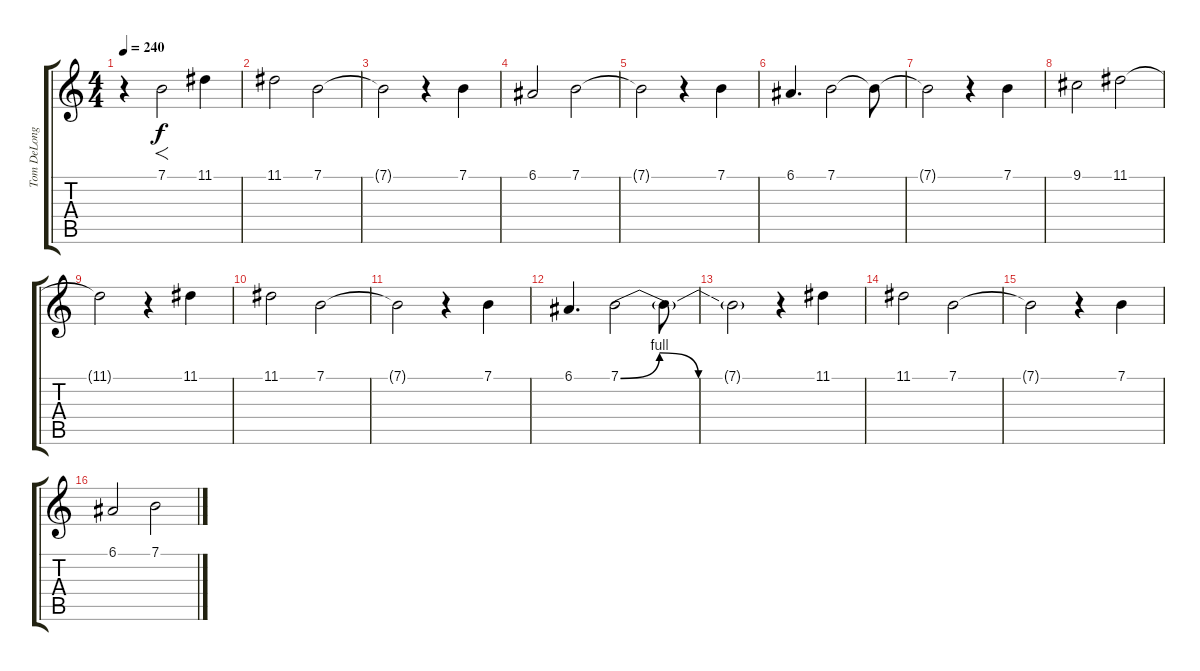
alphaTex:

\track ("Tom DeLonge - Vocal" "Tom DeLong") {instrument tenorsax}
\staff {score tabs}
\tuning (E4 B3 G3 D3 A2 E2) {hide}
\ts (4 4)
\tempo 240
\clef g2
\ks c
r.4{dy f volume 16} 7.1.2{f} 11.1.4 |
11.1.2 7.1.2 |
7.1{t}.2 r.4 7.1.4 |
6.1.2 7.1.2 |
7.1{t}.2 r.4 7.1.4 |
6.1.4{d} 7.1.2 7.1{t}.8 |
7.1{t}.2 r.4 7.1.4 |
9.1.2 11.1.2 |
11.1{t}.2 r.4 11.1.4 |
11.1.2 7.1.2 |
7.1{t}.2 r.4 7.1.4 |
6.1.4{d} 7.1{be (custom 0 0 15 4 30 0 45 0 60 0)}.2 7.1{t}.8 |
7.1{t}.2 r.4 11.1.4 |
11.1.2 7.1.2 |
7.1{t}.2 r.4 7.1.4 |
6.1.2 7.1.2
